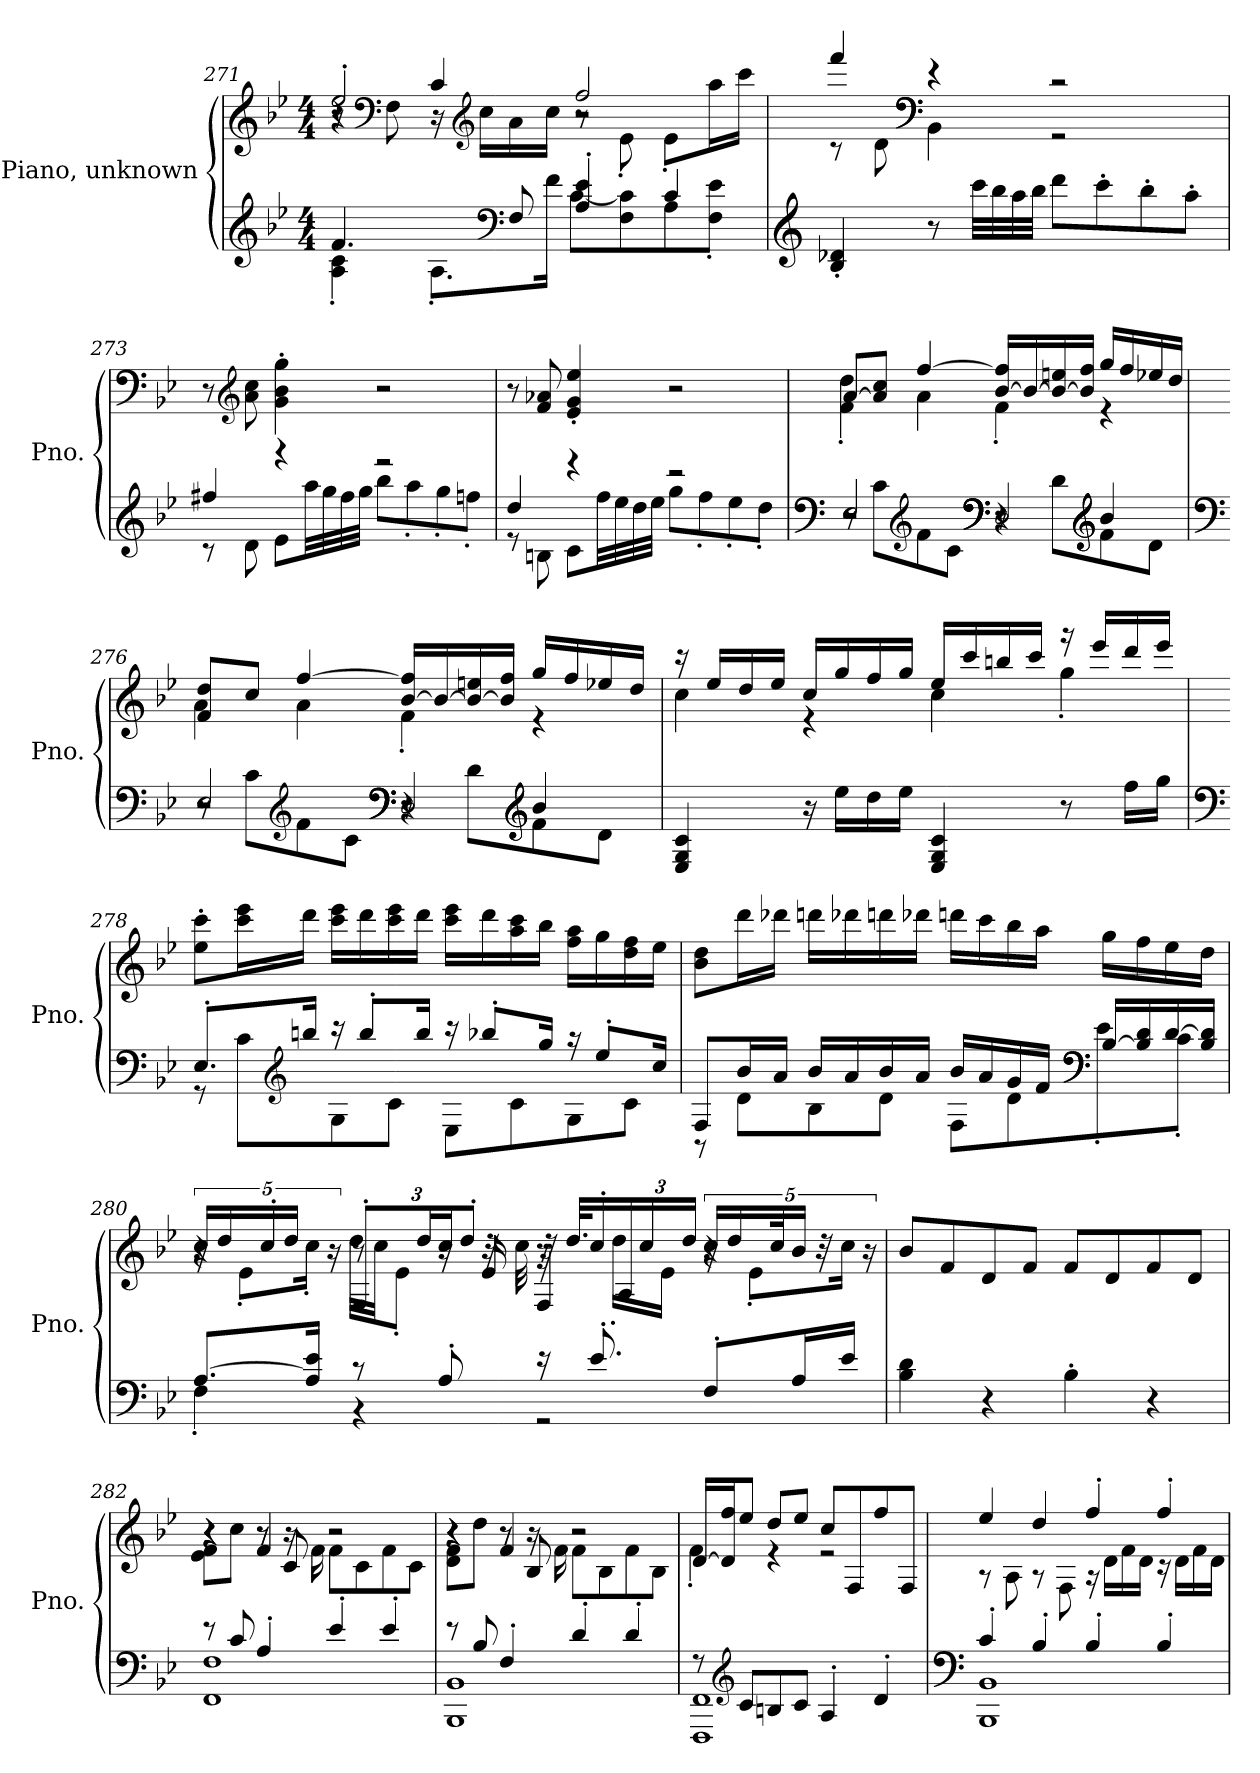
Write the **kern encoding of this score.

**kern	**kern
*part1	*part1
*staff2	*staff1
*I"Piano, unknown	*
*I'Pno.	*
!!LO:LB:g=z
*clefG2	*clefG2
*k[b-e-]	*k[b-e-]
*M4/4	*M4/4
=271	=271
*^	*^
*	*	*	*^
4.f/	4A\' 4c\'	2ee-'/	8r	4r
*	*	*clefF4	*	*
.	.	.	8F\	.
.	8.A'\L	.	16r	4c/
*	*	*clefG2	*	*
.	.	.	16cc\LL	.
*clefF4	*	*	*	*
8F/	.	.	16a\	.
.	16f\Jk	.	16cc\JJ	.
4A/' 4e-/'	[8c\L	2ff/	8r	2r
.	8F\ 8c\]	.	8e-'\	.
4c/	8A\	.	8e-'\L	.
.	8F\' 8e-\'J	.	16aa\L	.
.	.	.	16ccc\JJ	.
*v	*v	*	*	*
*	*v	*v	*v
=272	=272
*clefG2	*
*	*^
4B-/' 4d-X/'	4fff/	8r
.	.	8d\
*	*clefF4	*
8r	4r	4BB-\
32ccc\LLL	.	.
32bb-\	.	.
32aa\	.	.
32bb-\JJJ	.	.
8ddd\L	2r	2r
8ccc'\	.	.
8bb-'\	.	.
8aa'\J	.	.
*	*v	*v
!!LO:LB:g=z
=273	=273
*^	*
4ff#X/	8r	8r
*	*	*clefG2
.	8d\	8a\ 8cc\
4r	8e-\L	4g\' 4b-\' 4gg\'
.	32aa\LL	.
.	32gg\	.
.	32ff#\	.
.	32gg\JJJ	.
2r	8bb-\L	2r
.	8aa'\	.
.	8gg'\	.
.	8ffn'\J	.
=274	=274	=274
4dd/	8r	8r
.	8Bn\	8f/ 8a-X/
4r	8c\L	4e-/' 4g/' 4ee-/'
.	32ff\LL	.
.	32ee-\	.
.	32dd\	.
.	32ee-\JJJ	.
2r	8gg\L	2r
.	8ff'\	.
.	8ee-'\	.
.	8dd'\J	.
*v	*v	*
!!LO:LB:g=z
=275	=275
*clefF4	*
*^	*^
*	*^	*	*
2r	8r	2E-/	[8a/L	4f\' 4dd\'
.	8c\L	.	8a/] 8cc/J	.
*clefG2	*	*	*	*
.	8f\	.	[4ff/	4a\
.	8c\J	.	.	.
*clefF4	*	*	*	*
4r	8r	2D/	[16b-/ 16ff/]LL	4f'\
.	.	.	16b-/_	.
.	8d\L	.	16b-/_ 16een/	.
.	.	.	16b-/] 16ff/JJ	.
*clefG2	*	*	*	*
4b-/	8f\	.	16gg/LL	4r
.	.	.	16ff/	.
.	8d\J	.	16ee-X/	.
.	.	.	16dd/JJ	.
=276	=276	=276	=276	=276
*clefF4	*	*	*	*
2r	8r	2E-/	8f/ 8dd/L	4a\
.	8c\L	.	8cc/J	.
*clefG2	*	*	*	*
.	8f\	.	[4ff/	4a\
.	8c\J	.	.	.
*clefF4	*	*	*	*
4r	8r	2D/	[16b-/ 16ff/]LL	4f'\
.	.	.	16b-/_	.
.	8d\L	.	16b-/_ 16een/	.
.	.	.	16b-/] 16ff/JJ	.
*clefG2	*	*	*	*
4b-/	8f\	.	16gg/LL	4r
.	.	.	16ff/	.
.	8d\J	.	16ee-X/	.
.	.	.	16dd/JJ	.
*v	*v	*v	*	*
!!LO:PB:g=z	!!
=277	=277	=277
4E-/ 4G/ 4c/	16r	4cc\
.	16ee-/LL	.
.	16dd/	.
.	16ee-/JJ	.
16r	16cc/LL	4r
16ee-\LL	16gg/	.
16dd\	16ff/	.
16ee-\JJ	16gg/JJ	.
4E-/ 4G/ 4c/	16ee-/LL	4cc\
.	16ccc/	.
.	16bbn/	.
.	16ccc/JJ	.
8r	16r	4gg'\
.	16eee-/LL	.
16ff\LL	16ddd/	.
16gg\JJ	16eee-/JJ	.
*	*v	*v
=278	=278
*clefF4	*
*^	*
8.E-'/L	8r	8ee-\' 8ccc\'L
.	8c\L	16ccc\ 16eee-\L
*clefG2	*	*
16bbn/Jk	.	16ddd\JJ
16r	8G\	16ccc\ 16eee-\LL
8bb'/L	.	16ddd\
.	8c\J	16ccc\ 16eee-\
16bb/Jk	.	16ddd\JJ
16r	8E-\L	16ccc\ 16eee-\LL
8bb-X'/L	.	16ddd\
.	8c\	16aa\ 16ccc\
16gg/Jk	.	16bb-\JJ
16r	8G\	16ff\ 16aa\LL
8ee-'/L	.	16gg\
.	8c\J	16dd\ 16ff\
16cc/Jk	.	16ee-\JJ
!!LO:LB:g=z
=279	=279	=279
8F/L	8r	8b-\ 8dd\L
16b-/L	8d\L	16ddd\L
16a/JJ	.	16ddd-X\JJ
16b-/LL	8B-\	16dddn\LL
16a/	.	16ddd-X\
16b-/	8d\J	16dddn\
16a/JJ	.	16ddd-X\JJ
16b-/LL	8F\L	16dddn\LL
16a/	.	16ccc\
16g/	8d\	16bb-\
16f/JJ	.	16aa\JJ
*clefF4	*	*
[16B-/LL	8e-'\	16gg\LL
16B-/] 16d/	.	16ff\
[16d/	8c'\J	16ee-\
16B-/ 16d/]JJ	.	16dd\JJ
!!LO:LB:g=z
=280	=280	=280
*	*	*^
*	*	*	*^
[8.A/L	4F'\	20cc/LL	16r	4r
.	.	20dd/	.	.
.	.	.	8e-'\L	.
.	.	20cc'/	.	.
.	.	20dd/JJ	.	.
16A/] 16e-/Jk	.	.	16cc'\Jk	.
.	.	20r	.	.
*	*	*Xbrackettup	*	*
8r	4r	12F'/L	32dd\LLL	8r
.	.	.	32cc\JJ	.
.	.	.	8e-'\J	.
.	.	24dd/L	.	.
8A'/	.	24cc/J	.	16r
.	.	12dd'/J	.	.
.	.	.	32r	16e-/
.	.	.	32cc\	.
16r	2r	64r	8r	4F'/
.	.	32.dd/KLL	.	.
8.e-'/	.	16cc'/	.	.
.	.	24A/	16dd'\LL	.
.	.	24cc/	.	.
.	.	.	16e-\JJ	.
.	.	24dd/JJ	.	.
*	*	*brackettup	*	*
8F'/L	.	20cc/LL	16r	4r
.	.	20dd/	.	.
.	.	.	8e-'\L	.
.	.	40cc/K	.	.
16A/L	.	20b-/JJ	.	.
.	.	40r	.	.
16e-/JJ	.	.	16cc\Jk	.
.	.	20r	.	.
*v	*v	*	*	*
*	*v	*v	*v
=281	=281
4B-\ 4d\	8b-/L
.	8f/
4r	8d/
.	8f/J
4B-'\	8f/L
.	8d/
4r	8f/
.	8d/J
!!LO:LB:g=z
=282	=282
*^	*^
*	*	*	*^
8r	1FF 1F	4r	8e-\ 8f\L	4r
8c/	.	.	8cc\J	.
4A'/	.	4f/	8r	8r
.	.	.	16r	8c/
.	.	.	16f\	.
4e-'/	.	2r	8f\L	2r
.	.	.	8c\	.
4e-'/	.	.	8f\	.
.	.	.	8c\J	.
=283	=283	=283	=283	=283
8r	1BBB- 1BB-	4r	8d\ 8f\L	4r
8B-/	.	.	8dd\J	.
4F'/	.	4f/	8r	8r
.	.	.	16r	8B-/
.	.	.	16f\	.
4d'/	.	2r	8f\L	2r
.	.	.	8B-\	.
4d'/	.	.	8f\	.
.	.	.	8B-\J	.
*	*	*	*v	*v
=284	=284	=284	=284
8r	1FFF 1FF	[16d/LL	4f'\
.	.	16d/] 16ff/J	.
*clefG2	*	*	*
8c/L	.	8ee-/J	.
8Bn/	.	8dd/L	4r
8c/J	.	8ee-/J	.
4A'/	.	8cc/L	2r
.	.	8F/	.
4d'/	.	8ff/	.
.	.	8F/J	.
!!LO:LB:g=z	!!
=285	=285	=285	=285
*clefF4	*	*	*
4c'/	1BBB- 1BB-	4ee-/	8r
.	.	.	8A\
4B-'/	.	4dd/	8r
.	.	.	8F\
4B-'/	.	4ff'/	16r
.	.	.	16d\LL
.	.	.	16f\
.	.	.	16d\JJ
4B-'/	.	4ff'/	16r
.	.	.	16d\LL
.	.	.	16f\
.	.	.	16d\JJ
*v	*v	*	*
*	*v	*v
=	=
*-	*-
